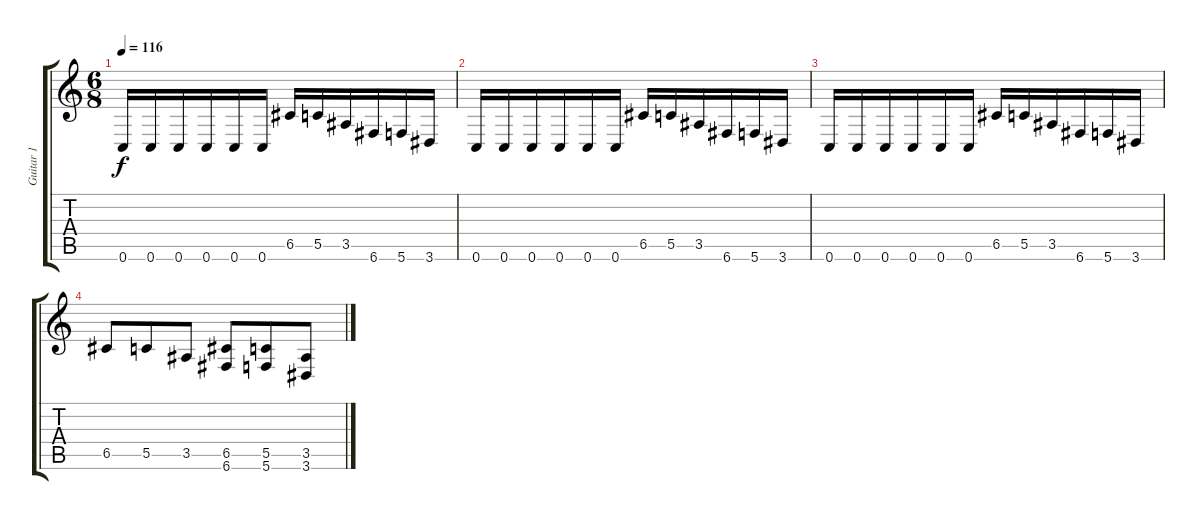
\track ("Guitar 1" "Guitar 1") {instrument distortionguitar}
\staff {score tabs}
\tuning (D4 A3 F3 C3 G2 C2) {hide}
\ts (6 8)
\tempo 116
\clef g2
\ks c
0.6.16{dy f} 0.6.16 0.6.16 0.6.16 0.6.16 0.6.16 6.5.16 5.5.16 3.5.16 6.6.16 5.6.16 3.6.16 |
0.6.16 0.6.16 0.6.16 0.6.16 0.6.16 0.6.16 6.5.16 5.5.16 3.5.16 6.6.16 5.6.16 3.6.16 |
0.6.16 0.6.16 0.6.16 0.6.16 0.6.16 0.6.16 6.5.16 5.5.16 3.5.16 6.6.16 5.6.16 3.6.16 |
6.5.8 5.5.8 3.5.8 (6.5 6.6).8 (5.5 5.6).8 (3.5 3.6).8
